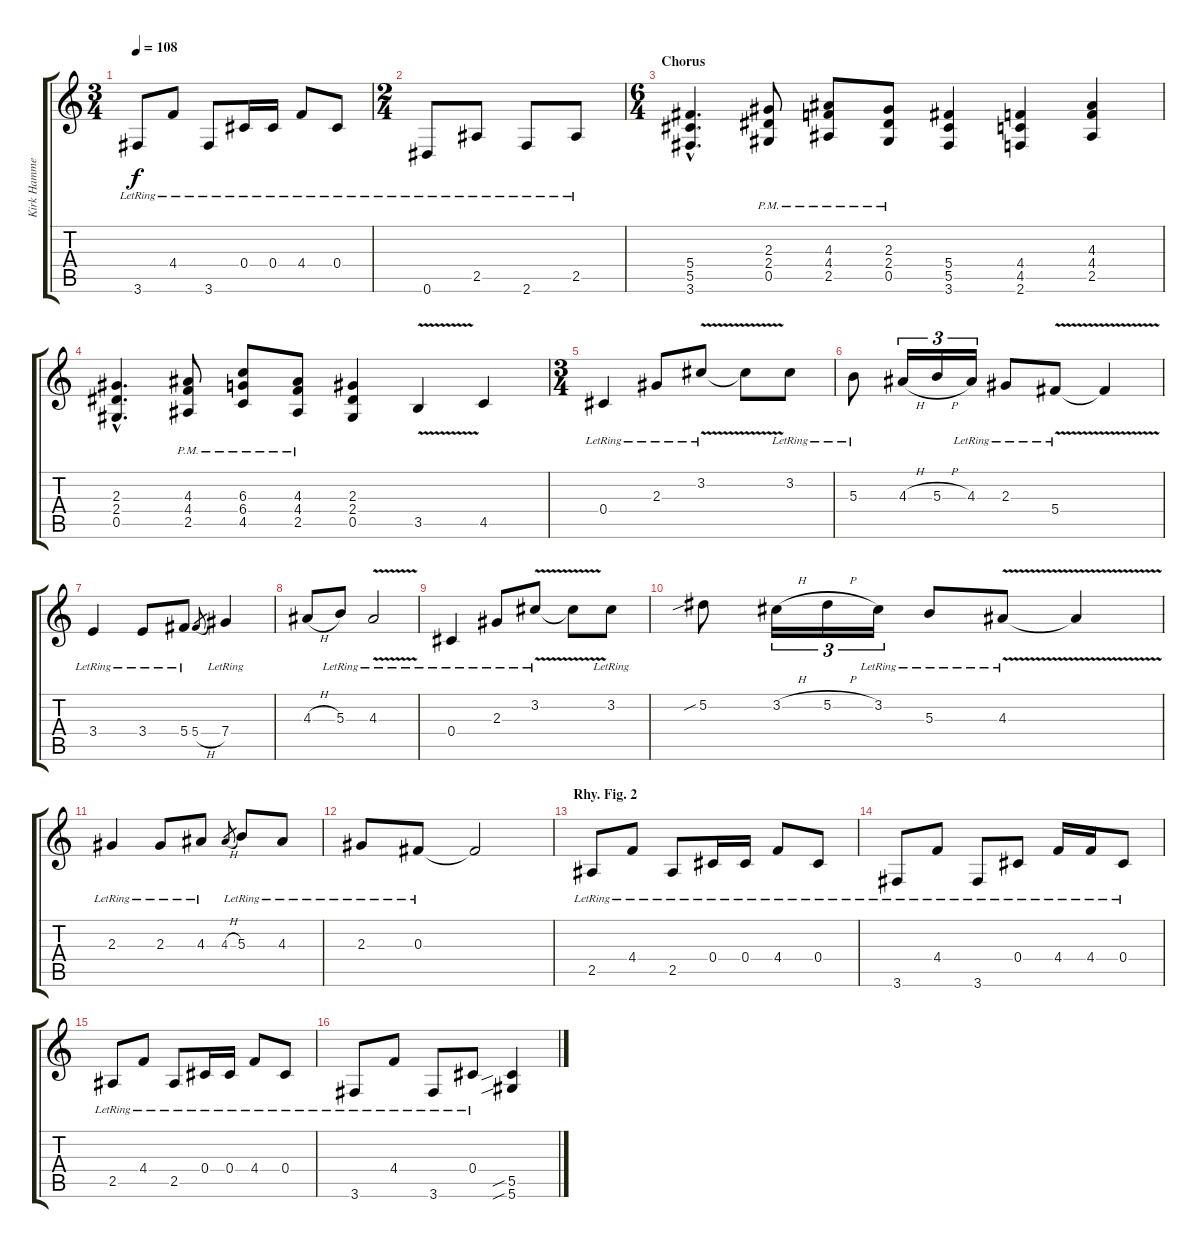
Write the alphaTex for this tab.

\track ("Kirk Hammett (Guitar)" "Kirk Hamme") {instrument electricguitarclean}
\staff {score tabs}
\tuning (Eb4 Bb3 Gb3 Db3 Ab2 Eb2) {hide}
\ts (3 4)
\tempo 108
\clef g2
\ks c
3.6{lr}.8{dy f} 4.4{lr}.8 3.6{lr}.8 0.4{lr}.16 0.4{lr}.16 4.4{lr}.8 0.4{lr}.8 |
\ts (2 4)
0.6{lr}.8 2.5{lr}.8 2.6{lr}.8 2.5{lr}.8 |
\ts (6 4)
\section ("" "Chorus")
(5.4{hac} 5.5{hac} 3.6{hac}).4{d instrument distortionguitar} (2.3{pm} 2.4{pm} 0.5{pm}).8 (4.3{pm} 4.4{pm} 2.5{pm}).8 (2.3{pm} 2.4{pm} 0.5{pm}).8 (5.4 5.5 3.6).4 (4.4 4.5 2.6).4 (4.3 4.4 2.5).4 |
(2.3{hac} 2.4{hac} 0.5{hac}).4{d} (4.3{pm} 4.4{pm} 2.5{pm}).8 (6.3{pm} 6.4{pm} 4.5{pm}).8 (4.3{pm} 4.4{pm} 2.5{pm}).8 (2.3 2.4 0.5).4 3.5{v}.4 4.5.4 |
\ts (3 4)
0.4{lr}.4{instrument electricguitarclean} 2.3{lr}.8 3.2{v lr}.8 3.2{t}.8 3.2{lr}.8 |
5.3{lr}.8 4.3{h}.16{tu (3 2)} 5.3{h}.16{tu (3 2)} 4.3{lr}.16{tu (3 2)} 2.3{lr}.8 5.4{v lr}.8 5.4{t}.4 |
3.4{lr}.4 3.4{lr}.8 5.4{lr}.8 5.4{h}.8{gr} 7.4{lr}.4 |
4.3{h}.8 5.3{lr}.8 4.3{v lr}.2 |
0.4{lr}.4 2.3{lr}.8 3.2{v lr}.8 3.2{t}.8 3.2{lr}.8 |
5.2{sib}.8 3.2{h}.16{tu (3 2)} 5.2{h}.16{tu (3 2)} 3.2{lr}.16{tu (3 2)} 5.3{lr}.8 4.3{v lr}.8 4.3{t}.4 |
2.3{lr}.4 2.3{lr}.8 4.3{lr}.8 4.3{h}.8{gr} 5.3{lr}.8 4.3{lr}.8 |
2.3{lr}.8 0.3{lr}.8 0.3{t}.2 |
\section ("" "Rhy. Fig. 2")
2.5{lr}.8 4.4{lr}.8 2.5{lr}.8 0.4{lr}.16 0.4{lr}.16 4.4{lr}.8 0.4{lr}.8 |
3.6{lr}.8 4.4{lr}.8 3.6{lr}.8 0.4{lr}.8 4.4{lr}.16 4.4{lr}.16 0.4{lr}.8 |
2.5{lr}.8 4.4{lr}.8 2.5{lr}.8 0.4{lr}.16 0.4{lr}.16 4.4{lr}.8 0.4{lr}.8 |
3.6{lr}.8 4.4{lr}.8 3.6{lr}.8 0.4{lr}.8 (5.5{sib} 5.6{sib}).4
